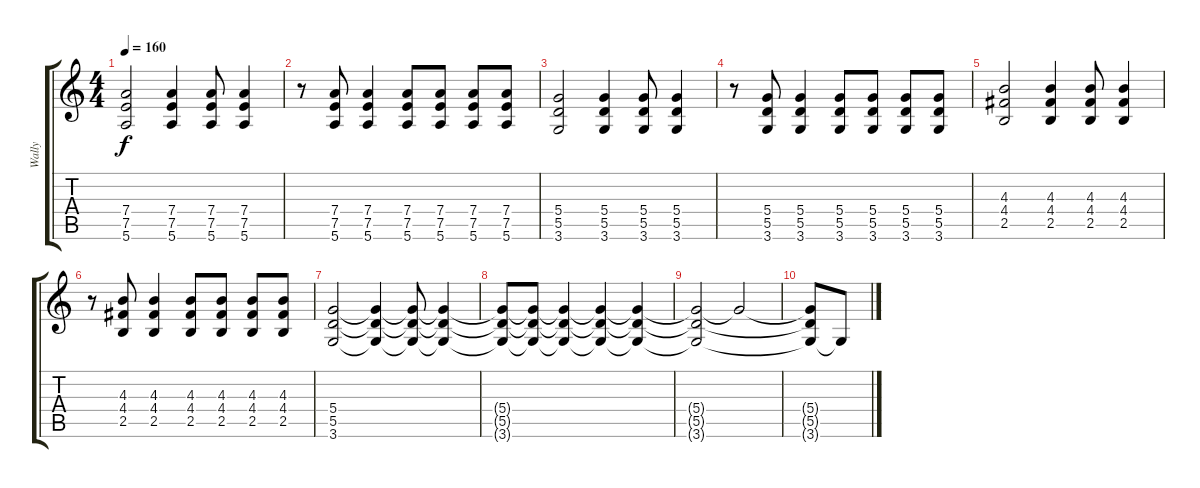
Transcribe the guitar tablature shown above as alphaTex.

\track ("Wally" "Wally") {instrument distortionguitar}
\staff {score tabs}
\tuning (E4 B3 G3 D3 A2 E2) {hide}
\ts (4 4)
\tempo 160
\clef g2
\ks c
(7.4 7.5 5.6).2{dy f} (7.4 7.5 5.6).4 (7.4 7.5 5.6).8 (7.4 7.5 5.6).4 |
r.8 (7.4 7.5 5.6).8 (7.4 7.5 5.6).4 (7.4 7.5 5.6).8 (7.4 7.5 5.6).8 (7.4 7.5 5.6).8 (7.4 7.5 5.6).8 |
(5.4 5.5 3.6).2 (5.4 5.5 3.6).4 (5.4 5.5 3.6).8 (5.4 5.5 3.6).4 |
r.8 (5.4 5.5 3.6).8 (5.4 5.5 3.6).4 (5.4 5.5 3.6).8 (5.4 5.5 3.6).8 (5.4 5.5 3.6).8 (5.4 5.5 3.6).8 |
(4.3 4.4 2.5).2 (4.3 4.4 2.5).4 (4.3 4.4 2.5).8 (4.3 4.4 2.5).4 |
r.8 (4.3 4.4 2.5).8 (4.3 4.4 2.5).4 (4.3 4.4 2.5).8 (4.3 4.4 2.5).8 (4.3 4.4 2.5).8 (4.3 4.4 2.5).8 |
(5.4 5.5 3.6).2 (5.4{t} 5.5{t} 3.6{t}).4 (5.4{t} 5.5{t} 3.6{t}).8 (5.4{t} 5.5{t} 3.6{t}).4 |
(5.4{t} 5.5{t} 3.6{t}).8 (5.4{t} 5.5{t} 3.6{t}).8 (5.4{t} 5.5{t} 3.6{t}).4 (5.4{t} 5.5{t} 3.6{t}).4 (5.4{t} 5.5{t} 3.6{t}).4 |
(5.4{t} 5.5{t} 3.6{t}).2 5.4{t}.2 |
(5.4{t} 5.5{t} 3.6{t}).8 3.6{t}.8
